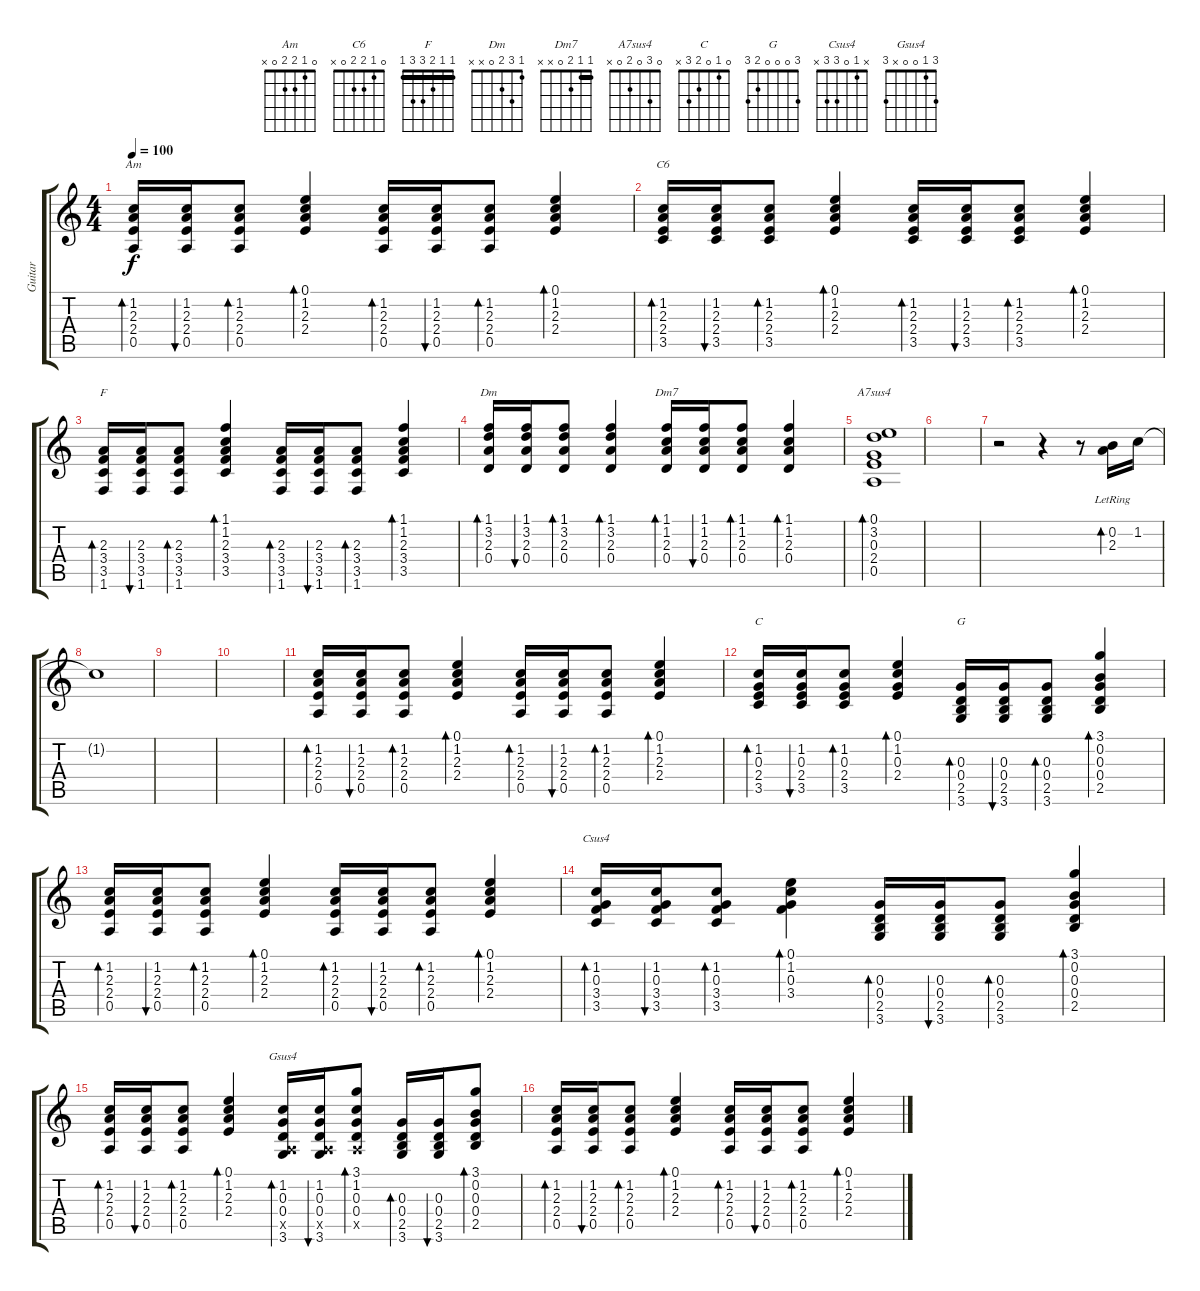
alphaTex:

\track ("Guitar" "Guitar") {instrument acousticguitarnylon}
\staff {score tabs}
\tuning (E4 B3 G3 D3 A2 E2) {hide}
\chord ("Am" 0 1 2 2 0 x)
\chord ("C6" 0 1 2 2 0 x)
\chord ("F" 1 1 2 3 3 1) {barre 1}
\chord ("Dm" 1 3 2 0 x x)
\chord ("Dm7" 1 1 2 0 x x) {barre 1}
\chord ("A7sus4" 0 3 0 2 0 x)
\chord ("C" 0 1 0 2 3 x)
\chord ("G" 3 0 0 0 2 3)
\chord ("Csus4" x 1 0 3 3 x)
\chord ("Gsus4" 3 1 0 0 x 3)
\ts (4 4)
\tempo 100
\clef g2
\ks c
(1.2 2.3 2.4 0.5).16{bd 30 ch "Am" dy f} (1.2 2.3 2.4 0.5).16{bu 30} (1.2 2.3 2.4 0.5).8{bd 30} (0.1 1.2 2.3 2.4).4{bd 60} (1.2 2.3 2.4 0.5).16{bd 30} (1.2 2.3 2.4 0.5).16{bu 30} (1.2 2.3 2.4 0.5).8{bd 30} (0.1 1.2 2.3 2.4).4{bd 30} |
(1.2 2.3 2.4 3.5).16{bd 30 ch "C6"} (1.2 2.3 2.4 3.5).16{bu 30} (1.2 2.3 2.4 3.5).8{bd 30} (0.1 1.2 2.3 2.4).4{bd 60} (1.2 2.3 2.4 3.5).16{bd 30} (1.2 2.3 2.4 3.5).16{bu 30} (1.2 2.3 2.4 3.5).8{bd 30} (0.1 1.2 2.3 2.4).4{bd 30} |
(2.3 3.4 3.5 1.6).16{bd 30 ch "F"} (2.3 3.4 3.5 1.6).16{bu 30} (2.3 3.4 3.5 1.6).8{bd 30} (1.1 1.2 2.3 3.4 3.5).4{bd 30} (2.3 3.4 3.5 1.6).16{bd 30} (2.3 3.4 3.5 1.6).16{bu 30} (2.3 3.4 3.5 1.6).8{bd 30} (1.1 1.2 2.3 3.4 3.5).4{bd 30} |
(1.1 3.2 2.3 0.4).16{bd 30 ch "Dm"} (1.1 3.2 2.3 0.4).16{bu 30} (1.1 3.2 2.3 0.4).8{bd 30} (1.1 3.2 2.3 0.4).4{bd 30} (1.1 1.2 2.3 0.4).16{bd 30 ch "Dm7"} (1.1 1.2 2.3 0.4).16{bu 30} (1.1 1.2 2.3 0.4).8{bd 30} (1.1 1.2 2.3 0.4).4{bd 30} |
(0.1 3.2 0.3 2.4 0.5).1{bd 30 ch "A7sus4"} |
|
r.2 r.4 r.8 (0.2 2.3{lr}).16{bd 120} 1.2.16 |
1.2{t}.1 |
|
|
(1.2 2.3 2.4 0.5).16{bd 30} (1.2 2.3 2.4 0.5).16{bu 30} (1.2 2.3 2.4 0.5).8{bd 30} (0.1 1.2 2.3 2.4).4{bd 60} (1.2 2.3 2.4 0.5).16{bd 30} (1.2 2.3 2.4 0.5).16{bu 30} (1.2 2.3 2.4 0.5).8{bd 30} (0.1 1.2 2.3 2.4).4{bd 30} |
(1.2 0.3 2.4 3.5).16{bd 30 ch "C"} (1.2 0.3 2.4 3.5).16{bu 30} (1.2 0.3 2.4 3.5).8{bd 30} (0.1 1.2 0.3 2.4).4{bd 30} (0.3 0.4 2.5 3.6).16{bd 30 ch "G"} (0.3 0.4 2.5 3.6).16{bu 30} (0.3 0.4 2.5 3.6).8{bd 30} (3.1 0.2 0.3 0.4 2.5).4{bd 30} |
(1.2 2.3 2.4 0.5).16{bd 30} (1.2 2.3 2.4 0.5).16{bu 30} (1.2 2.3 2.4 0.5).8{bd 30} (0.1 1.2 2.3 2.4).4{bd 60} (1.2 2.3 2.4 0.5).16{bd 30} (1.2 2.3 2.4 0.5).16{bu 30} (1.2 2.3 2.4 0.5).8{bd 30} (0.1 1.2 2.3 2.4).4{bd 30} |
(1.2 0.3 3.4 3.5).16{bd 30 ch "Csus4"} (1.2 0.3 3.4 3.5).16{bu 30} (1.2 0.3 3.4 3.5).8{bd 30} (0.1 1.2 0.3 3.4).4{bd 30} (0.3 0.4 2.5 3.6).16{bd 30} (0.3 0.4 2.5 3.6).16{bu 30} (0.3 0.4 2.5 3.6).8{bd 30} (3.1 0.2 0.3 0.4 2.5).4{bd 30} |
(1.2 2.3 2.4 0.5).16{bd 30} (1.2 2.3 2.4 0.5).16{bu 30} (1.2 2.3 2.4 0.5).8{bd 30} (0.1 1.2 2.3 2.4).4{bd 30} (1.2 0.3 0.4 0.5{x} 3.6).16{bd 30 ch "Gsus4"} (1.2 0.3 0.4 0.5{x} 3.6).16{bu 30} (3.1 1.2 0.3 0.4 0.5{x}).8{bd 30} (0.3 0.4 2.5 3.6).16{bd 30} (0.3 0.4 2.5 3.6).16{bu 30} (3.1 0.2 0.3 0.4 2.5).8{bd 30} |
(1.2 2.3 2.4 0.5).16{bd 30} (1.2 2.3 2.4 0.5).16{bu 30} (1.2 2.3 2.4 0.5).8{bd 30} (0.1 1.2 2.3 2.4).4{bd 60} (1.2 2.3 2.4 0.5).16{bd 30} (1.2 2.3 2.4 0.5).16{bu 30} (1.2 2.3 2.4 0.5).8{bd 30} (0.1 1.2 2.3 2.4).4{bd 30}
